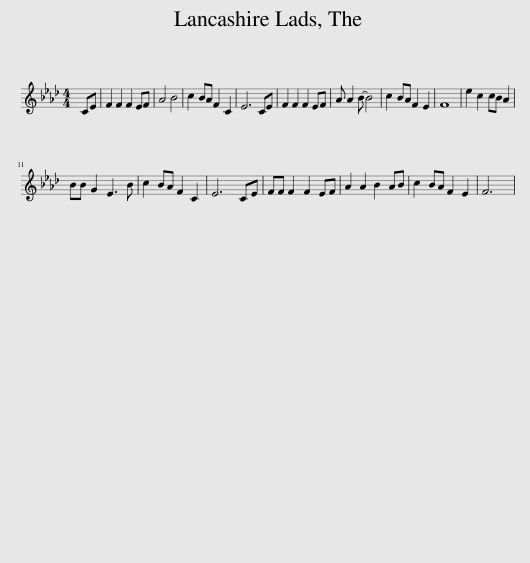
X:1
L:1/8
M:4/4
I:linebreak $
K:Fmin
V:1 treble
V:1
 CE | F2 F2 F2 EF | A4 B4 | c2 BA F2 C2 | E6 CE | %5
 F2 F2 F2 EF | A A2 B- B4 | c2 BA F2 E2 | F8 | e2 c2 cB A2 |$ %10
 BB G2 E3 B | c2 BA F2 C2 | E6 CE | FF F2 F2 EF | A2 A2 B2 AB | %15
 c2 BA F2 E2 | F6 | %17
